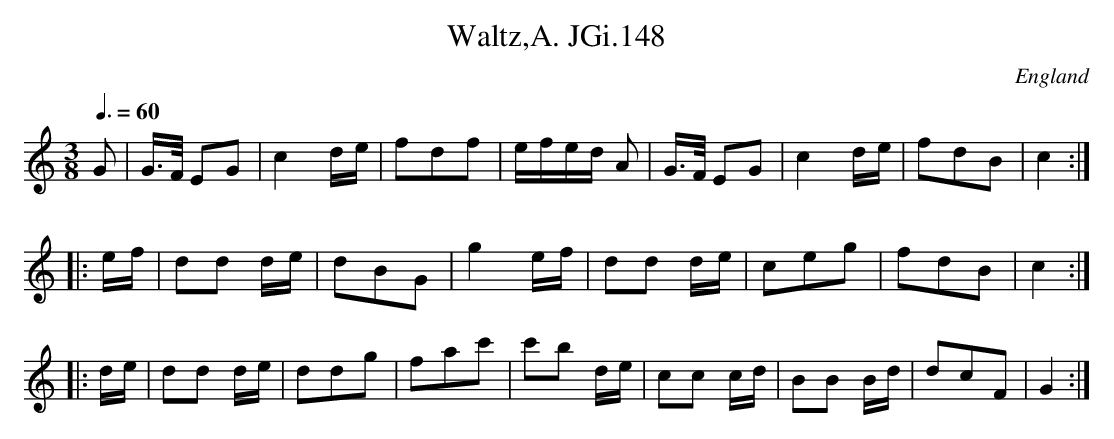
X:1
T:Waltz,A. JGi.148
M:3/8
L:1/8
Q:3/8=60
O:England
K:C major
G|G/>F/ EG|c2d/e/|fdf|e/f/e/d/ A|G/>F/ EG|c2d/e/|fdB|c2:|
|:e/f/|dd d/e/|dBG|g2 e/f/|dd d/e/|ceg|fdB|c2:|
|:d/e/|dd d/e/|ddg|fac'|c'b d/e/|cc c/d/|BB B/d/|dcF|G2:|
